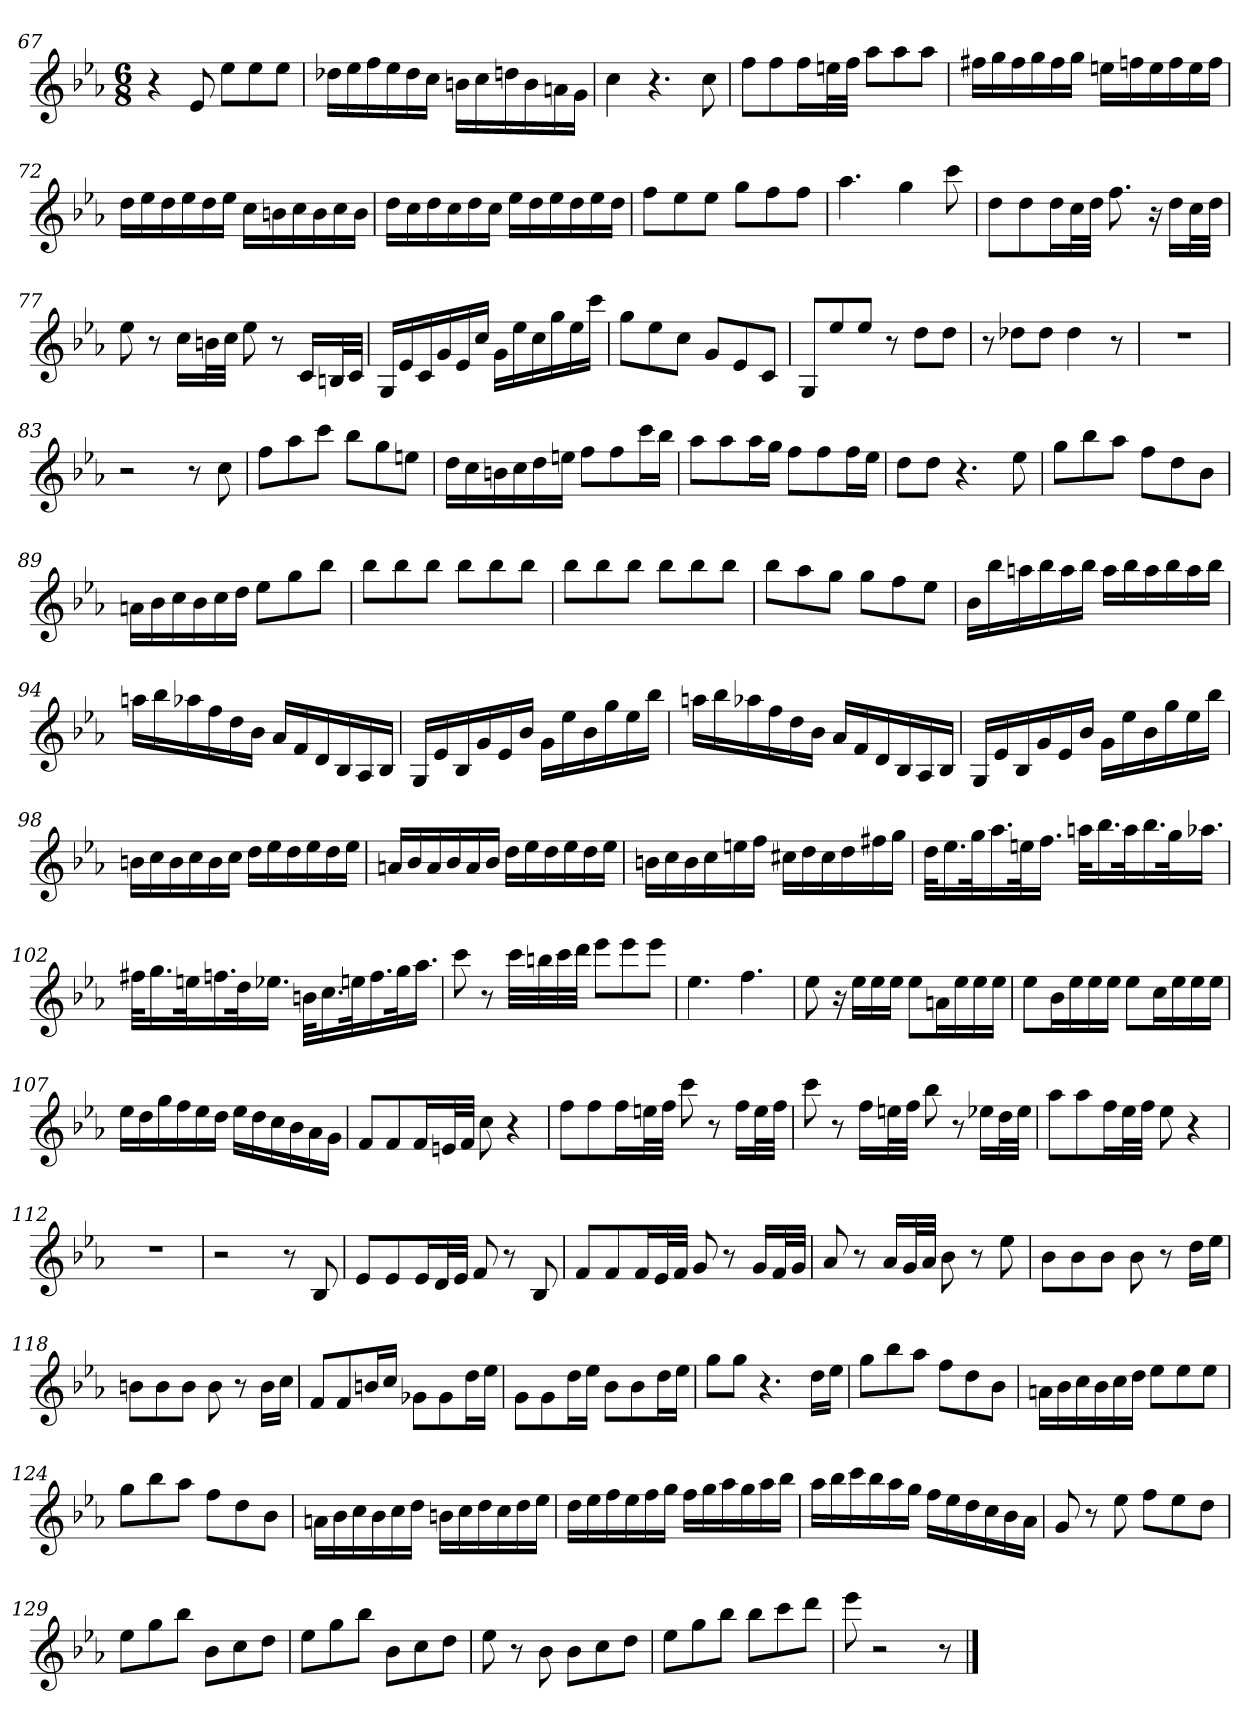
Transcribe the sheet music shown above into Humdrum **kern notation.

**kern
*part1
*staff1
*k[b-e-a-]
*E-:
*M6/8
=67
4r
8e-
8ee-L
8ee-
8ee-J
=68
16dd-XLL
16ee-
16ff
16ee-
16dd-
16ccJJ
16bnLL
16cc
16ddn
16b
16an
16gJJ
=69
4cc
4.r
8cc
=70
8ffL
8ff
16ffL
32eenL
32ffJJJ
8aa-L
8aa-
8aa-J
=71
16ff#XLL
16gg
16ff#
16gg
16ff#
16ggJJ
16eenLL
16ffn
16ee
16ff
16ee
16ffJJ
=72
16ddLL
16ee-
16dd
16ee-
16dd
16ee-JJ
16ccLL
16bn
16cc
16b
16cc
16bJJ
=73
16ddLL
16cc
16dd
16cc
16dd
16ccJJ
16ee-LL
16dd
16ee-
16dd
16ee-
16ddJJ
=74
8ffL
8ee-
8ee-J
8ggL
8ff
8ffJ
=75
4.aa-
4gg
8ccc
=76
8ddL
8dd
16ddL
32ccL
32ddJJJ
8.ff
16r
16ddLL
32ccL
32ddJJJ
=77
8ee-
8r
16ccLL
32bnL
32ccJJJ
8ee-
8r
16cLL
32BnL
32cJJJ
=78
16GLL
16e-
16c
16g
16e-
16ccJJ
16gLL
16ee-
16cc
16gg
16ee-
16cccJJ
=79
8ggL
8ee-
8ccJ
8gL
8e-
8cJ
=80
8GL
8ee-
8ee-J
8r
8ddL
8ddJ
=81
8r
8dd-XL
8dd-J
4dd-
8r
=82
2.r
=83
2r
8r
8cc
=84
8ffL
8aa-
8cccJ
8bb-L
8gg
8eenJ
=85
16ddLL
16cc
16bn
16cc
16dd
16eenJJ
8ffL
8ff
16cccL
16bb-JJ
=86
8aa-L
8aa-
16aa-L
16ggJJ
8ffL
8ff
16ffL
16ee-JJ
=87
8ddL
8ddJ
4.r
8ee-
=88
8ggL
8bb-
8aa-J
8ffL
8dd
8b-J
=89
16anLL
16b-
16cc
16b-
16cc
16ddJJ
8ee-L
8gg
8bb-J
=90
8bb-L
8bb-
8bb-J
8bb-L
8bb-
8bb-J
=91
8bb-L
8bb-
8bb-J
8bb-L
8bb-
8bb-J
=92
8bb-L
8aa-
8ggJ
8ggL
8ff
8ee-J
=93
16b-LL
16bb-
16aan
16bb-
16aa
16bb-JJ
16aaLL
16bb-
16aa
16bb-
16aa
16bb-JJ
=94
16aanLL
16bb-
16aa-X
16ff
16dd
16b-JJ
16a-LL
16f
16d
16B-
16A-
16B-JJ
=95
16GLL
16e-
16B-
16g
16e-
16b-JJ
16gLL
16ee-
16b-
16gg
16ee-
16bb-JJ
=96
16aanLL
16bb-
16aa-X
16ff
16dd
16b-JJ
16a-LL
16f
16d
16B-
16A-
16B-JJ
=97
16GLL
16e-
16B-
16g
16e-
16b-JJ
16gLL
16ee-
16b-
16gg
16ee-
16bb-JJ
=98
16bnLL
16cc
16b
16cc
16b
16ccJJ
16ddLL
16ee-
16dd
16ee-
16dd
16ee-JJ
=99
16anLL
16b-
16a
16b-
16a
16b-JJ
16ddLL
16ee-
16dd
16ee-
16dd
16ee-JJ
=100
16bnLL
16cc
16b
16cc
16een
16ffJJ
16cc#XLL
16dd
16cc#
16dd
16ff#X
16ggJJ
=101
32ddKLL
16.ee-
32ggK
16.aa-
32eenK
16.ffJJ
32aanKLL
16.bb-
32aaK
16.bb-
32ggK
16.aa-XJJ
=102
32ff#XKLL
16.gg
32eenK
16.ffn
32ddK
16.ee-XJJ
32bnKLL
16.cc
32eenK
16.ff
32ggK
16.aa-JJ
=103
8ccc
8r
32cccLLL
32bbn
32ccc
32dddJJJ
8eee-L
8eee-
8eee-J
=104
4.ee-
4.ff
=105
8ee-
16r
16ee-LL
16ee-
16ee-JJ
8ee-L
16anL
16ee-
16ee-
16ee-JJ
=106
8ee-L
16b-L
16ee-
16ee-
16ee-JJ
8ee-L
16ccL
16ee-
16ee-
16ee-JJ
=107
16ee-LL
16dd
16gg
16ff
16ee-
16ddJJ
16ee-LL
16dd
16cc
16b-
16a-
16gJJ
=108
8fL
8f
16fL
32enL
32fJJJ
8cc
4r
=109
8ffL
8ff
16ffL
32eenL
32ffJJJ
8ccc
8r
16ffLL
32eeL
32ffJJJ
=110
8ccc
8r
16ffLL
32eenL
32ffJJJ
8bb-
8r
16ee-XLL
32ddL
32ee-JJJ
=111
8aa-L
8aa-
16ffL
32ee-L
32ffJJJ
8ee-
4r
=112
2.r
=113
2r
8r
8B-
=114
8e-L
8e-
16e-L
32dL
32e-JJJ
8f
8r
8B-
=115
8fL
8f
16fL
32e-L
32fJJJ
8g
8r
16gLL
32fL
32gJJJ
=116
8a-
8r
16a-LL
32gL
32a-JJJ
8b-
8r
8ee-
=117
8b-L
8b-
8b-J
8b-
8r
16ddLL
16ee-JJ
=118
8bnL
8b
8bJ
8b
8r
16bLL
16ccJJ
=119
8fL
8f
16bnL
16ccJJ
8g-XL
8g-
16ddL
16ee-JJ
=120
8gL
8g
16ddL
16ee-JJ
8b-L
8b-
16ddL
16ee-JJ
=121
8ggL
8ggJ
4.r
16ddLL
16ee-JJ
=122
8ggL
8bb-
8aa-J
8ffL
8dd
8b-J
=123
16anLL
16b-
16cc
16b-
16cc
16ddJJ
8ee-L
8ee-
8ee-J
=124
8ggL
8bb-
8aa-J
8ffL
8dd
8b-J
=125
16anLL
16b-
16cc
16b-
16cc
16ddJJ
16bnLL
16cc
16dd
16cc
16dd
16ee-JJ
=126
16ddLL
16ee-
16ff
16ee-
16ff
16ggJJ
16ffLL
16gg
16aa-
16gg
16aa-
16bb-JJ
=127
16aa-LL
16bb-
16ccc
16bb-
16aa-
16ggJJ
16ffLL
16ee-
16dd
16cc
16b-
16a-JJ
=128
8g
8r
8ee-
8ffL
8ee-
8ddJ
=129
8ee-L
8gg
8bb-J
8b-L
8cc
8ddJ
=130
8ee-L
8gg
8bb-J
8b-L
8cc
8ddJ
=131
8ee-
8r
8b-
8b-L
8cc
8ddJ
=132
8ee-L
8gg
8bb-J
8bb-L
8ccc
8dddJ
=133
8eee-
2r
8r
==
*-
